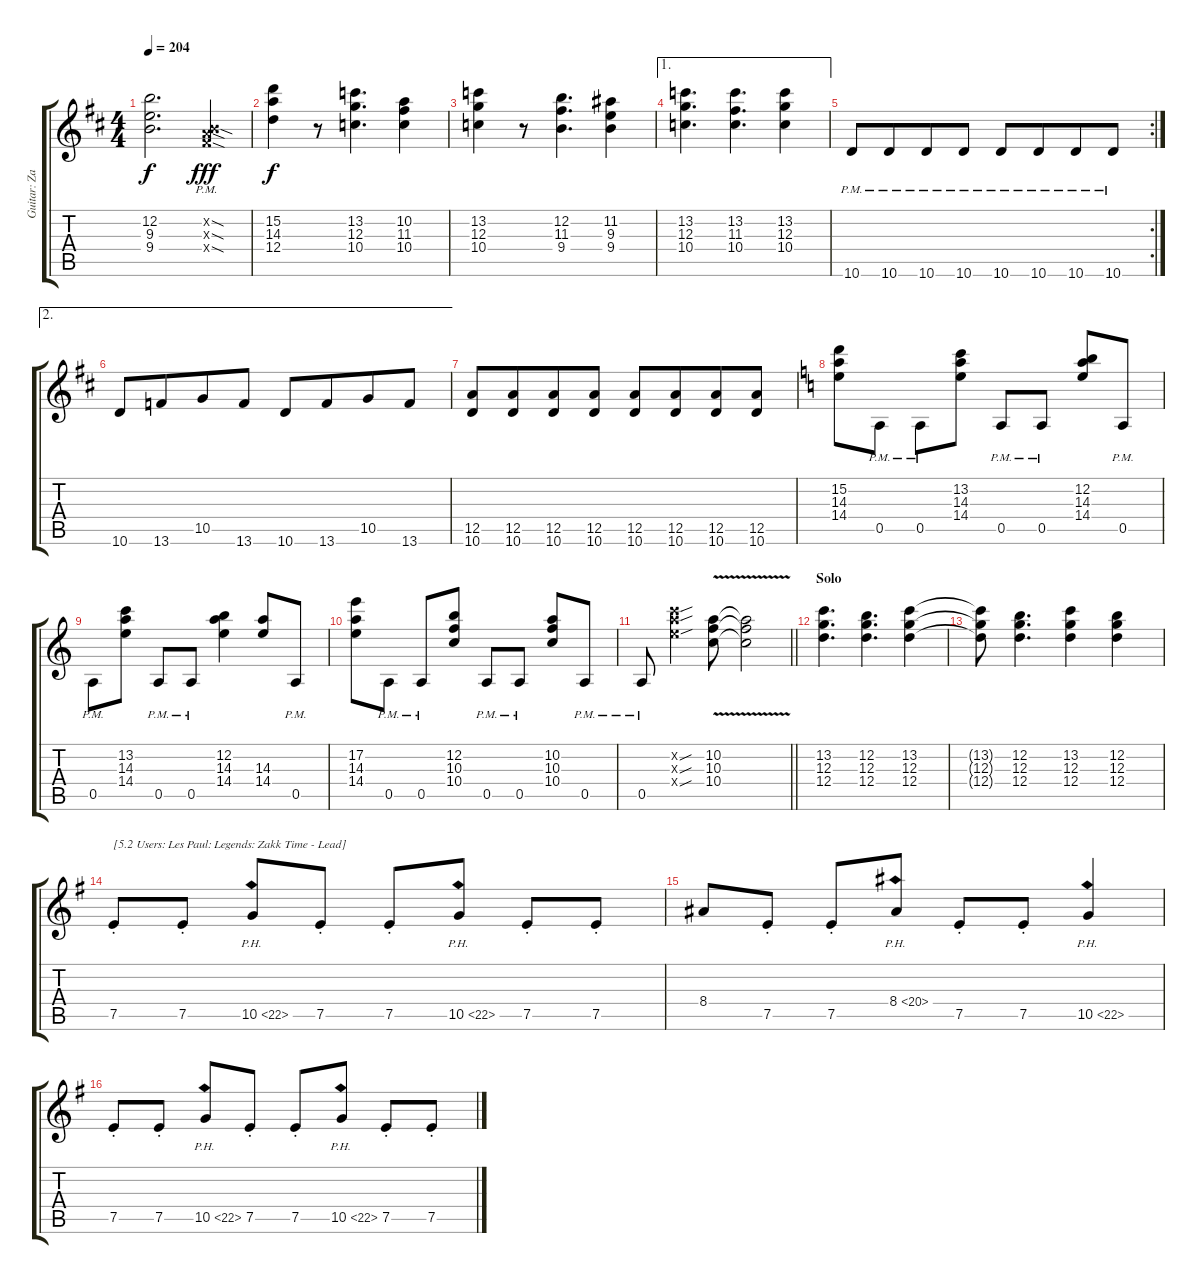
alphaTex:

\track ("Guitar: Zakk" "Guitar: Za") {instrument distortionguitar}
\staff {score tabs}
\tuning (E4 B3 G3 D3 A2 E2) {hide}
\ts (4 4)
\tempo 204
\clef g2
\ks d
(12.2{t} 9.3{t} 9.4{t}).2{d dy f} (0.2{sod x} 2.3{sod pm x} 4.4{sod pm x}).4{dy fff} |
(15.2 14.3 12.4).4{dy f} r.8 (13.2 12.3 10.4).4{d} (10.2 11.3 10.4).4 |
(13.2 12.3 10.4).4 r.8 (12.2 11.3 9.4).4{d} (11.2 9.3 9.4).4 |
\ae 1
(13.2 12.3 10.4).4{d} (13.2 11.3 10.4).4{d} (13.2 12.3 10.4).4 |
\rc 2
10.6{pm}.8 10.6{pm}.8{beam merge} 10.6{pm}.8 10.6{pm}.8{beam split} 10.6{pm}.8 10.6{pm}.8{beam merge} 10.6{pm}.8 10.6{pm}.8 |
\ae 2
10.6.8 13.6.8{beam merge} 10.5.8 13.6.8 10.6.8 13.6.8{beam merge} 10.5.8 13.6.8 |
(12.5 10.6).8 (12.5 10.6).8{beam merge} (12.5 10.6).8 (12.5 10.6).8{beam split} (12.5 10.6).8 (12.5 10.6).8{beam merge} (12.5 10.6).8 (12.5 10.6).8 |
\ks c
(15.2 14.3 14.4).8 0.5{pm}.8 0.5{pm}.8 (13.2 14.3 14.4).8 0.5{pm}.8 0.5{pm}.8 (12.2 14.3 14.4).8 0.5{pm}.8 |
0.5{pm}.8 (13.2 14.3 14.4).8 0.5{pm}.8 0.5{pm}.8 (12.2 14.3 14.4).4 (14.3 14.4).8 0.5{pm}.8 |
(17.2 14.3 14.4).8 0.5{pm}.8 0.5{pm}.8 (12.2 10.3 10.4).8 0.5{pm}.8 0.5{pm}.8 (10.2 10.3 10.4).8 0.5{pm}.8 |
\barLineRight lightlight
0.5{pm}.8 (13.2{sou x} 14.3{sou x} 14.4{sou x}).4 (10.2 10.3 10.4{v}).8 (10.2{t} 10.3{t} 10.4{t}).2 |
\section ("" "Solo")
(13.2 12.3 12.4).4{d} (12.2 12.3 12.4).4{d} (13.2 12.3 12.4).4 |
(13.2{t} 12.3{t} 12.4{t}).8 (12.2 12.3 12.4).4{d} (13.2 12.3 12.4).4 (12.2 12.3 12.4).4 |
\ks g
7.5{st}.8{txt "[5.2 Users: Les Paul: Legends: Zakk Time - Lead]" volume 16 balance 8 instrument distortionguitar} 7.5{st}.8 10.5{ph 12}.8 7.5{st}.8 7.5{st}.8 10.5{ph 12}.8 7.5{st}.8 7.5{st}.8 |
8.4.8 7.5{st}.8 7.5{st}.8 8.4{ph 12}.8 7.5{st}.8 7.5{st}.8 10.5{ph 12}.4 |
7.5{st}.8 7.5{st}.8 10.5{ph 12}.8 7.5{st}.8 7.5{st}.8 10.5{ph 12}.8 7.5{st}.8 7.5{st}.8
